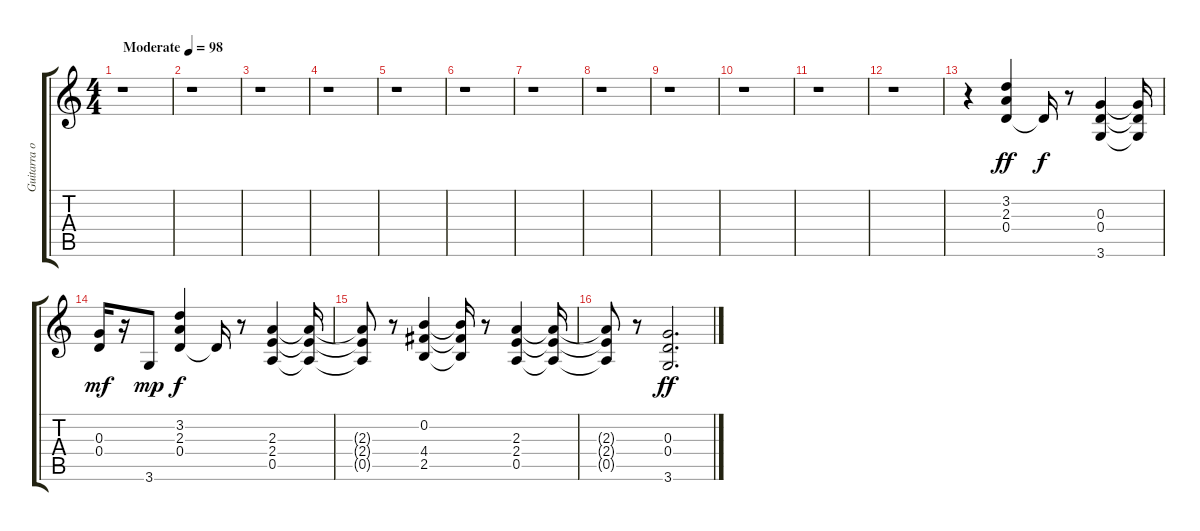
\track ("Guitarra overdrive" "Guitarra o") {instrument overdrivenguitar}
\staff {score tabs}
\tuning (E4 B3 G3 D3 A2 E2) {hide}
\ts (4 4)
\tempo (98 "Moderate")
\clef g2
\ks c
r.1{dy ff instrument overdrivenguitar} |
r.1 |
r.1 |
r.1 |
r.1 |
r.1 |
r.1 |
r.1 |
r.1 |
r.1 |
r.1 |
r.1 |
r.4 (3.2 2.3 0.4).4 0.4{t}.16{dy f} r.8 (0.3 0.4 3.6).4 (0.3{t} 0.4{t} 3.6{t}).16 |
(0.3 0.4).16{dy mf} r.16 3.6.8{dy mp} (3.2 2.3 0.4).4{dy f} 0.4{t}.16 r.8 (2.3 2.4 0.5).4 (2.3{t} 2.4{t} 0.5{t}).16 |
(2.3{t} 2.4{t} 0.5{t}).8 r.8 (0.2 4.4 2.5).4 (0.2{t} 4.4{t} 2.5{t}).16 r.8 (2.3 2.4 0.5).4 (2.3{t} 2.4{t} 0.5{t}).16 |
(2.3{t} 2.4{t} 0.5{t}).8 r.8 (0.3 0.4 3.6).2{d dy ff}
